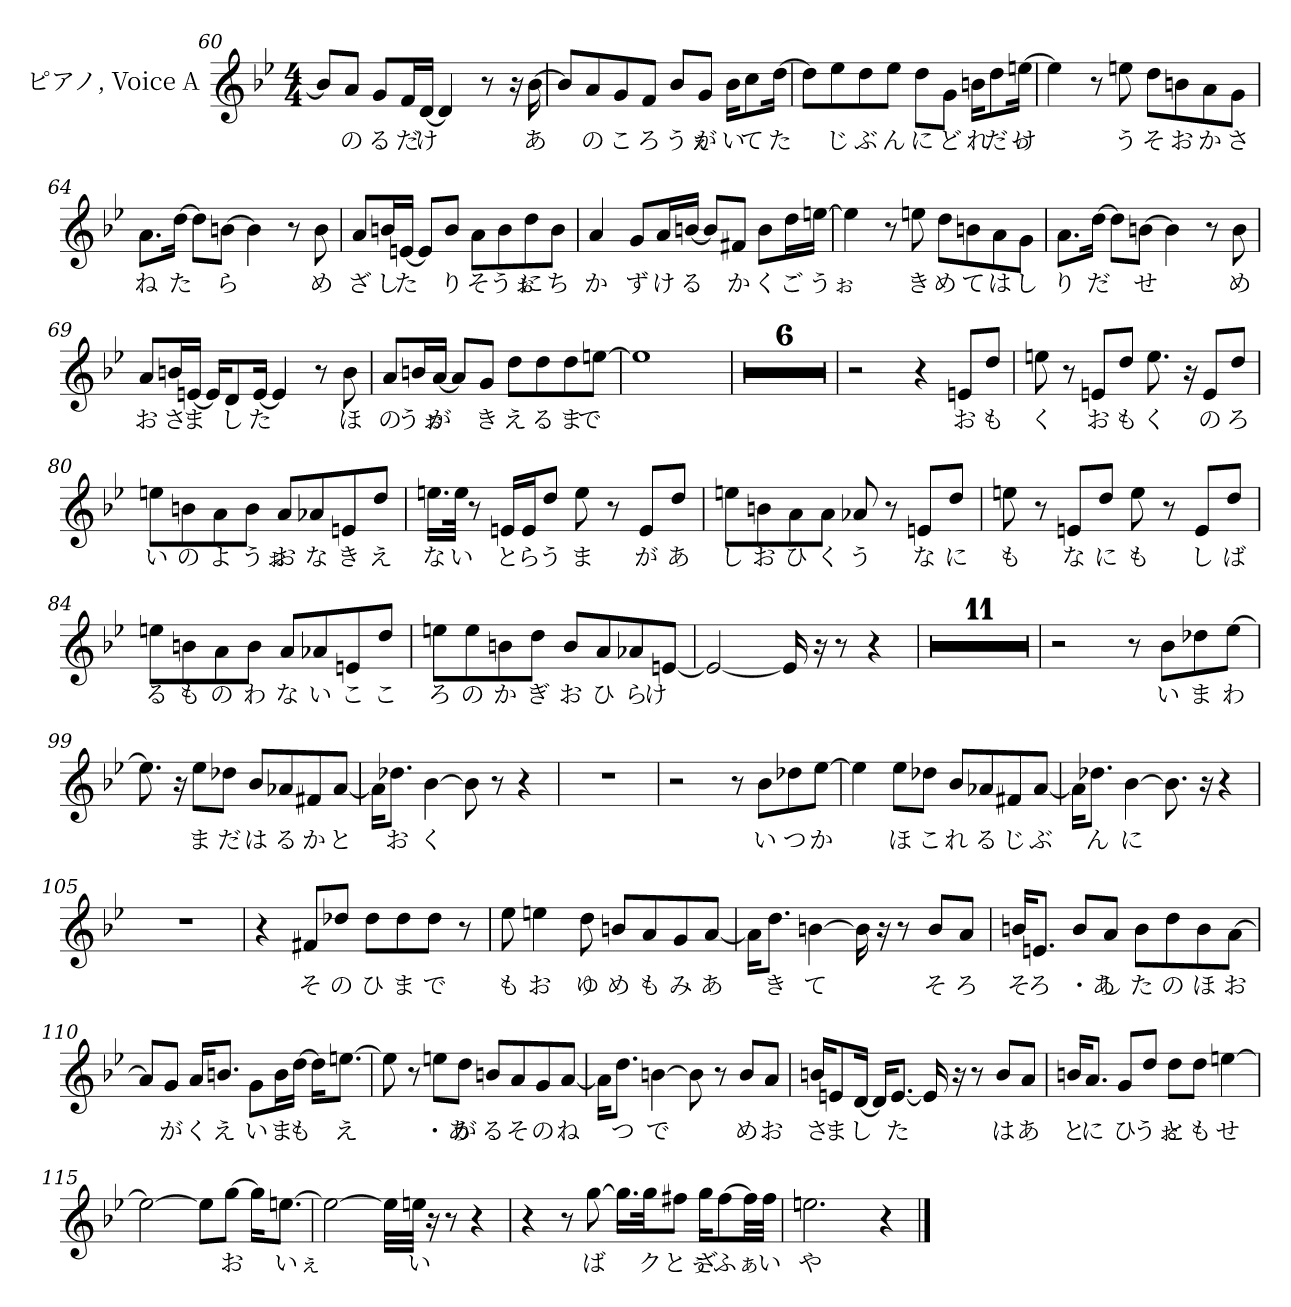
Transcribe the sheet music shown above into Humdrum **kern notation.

**kern	**text
*part1	*part1
*staff1	*staff1
*I"ピアノ, Voice A	*
!!LO:LB:g=z
*clefG2	*
*k[b-e-]	*
*M4/4	*
=60	=60
8b-/L]	.
!	!LO:LY:b
8a/J	の
!	!LO:LY:b
8g/L	る
!	!LO:LY:b
16f/L	だ
!	!LO:LY:b
[16d/JJ	け
4d/]	.
8r	.
16r	.
!	!LO:LY:b
[16b-\	あ
=61	=61
8b-/L]	.
!	!LO:LY:b
8a/	の
!	!LO:LY:b
8g/	こ
!	!LO:LY:b
8f/J	ろ
!	!LO:LY:b
8b-/L	うぇ
!	!LO:LY:b
8g/J	が
!	!LO:LY:b
16b-\KL	い
!	!LO:LY:b
8cc\	て
!	!LO:LY:b
[16dd\Jk	た
=62	=62
8dd\L]	.
!	!LO:LY:b
8ee-\	じ
!	!LO:LY:b
8dd\	ぶ
!	!LO:LY:b
8ee-\J	ん
!	!LO:LY:b
8dd\L	に
!	!LO:LY:b
8g\J	ど
!	!LO:LY:b
16bn\KL	れ
!	!LO:LY:b
8dd\	だっ
!	!LO:LY:b
[16een\Jk	け
=63	=63
4ee\]	.
8r	.
!	!LO:LY:b
8een\	う
!	!LO:LY:b
8dd\L	そ
!	!LO:LY:b
8bn\	お
!	!LO:LY:b
8a\	か
!	!LO:LY:b
8g\J	さ
!!LO:PB:g=z
=64	=64
!	!LO:LY:b
8.a\L	ね
!	!LO:LY:b
[16dd\Jk	た
8dd\L]	.
!	!LO:LY:b
[8bn\J	ら
4b\]	.
8r	.
!	!LO:LY:b
8b\	め
=65	=65
!	!LO:LY:b
8a/L	ざ
!	!LO:LY:b
16bn/L	し
!	!LO:LY:b
[16en/JJ	た
8e/L]	.
!	!LO:LY:b
8b/J	り
!	!LO:LY:b
8a\L	そ
!	!LO:LY:b
8b\	うぉ
!	!LO:LY:b
8dd\	に
!	!LO:LY:b
8b\J	ち
=66	=66
!	!LO:LY:b
4a/	か
!	!LO:LY:b
8g/L	ず
!	!LO:LY:b
16a/L	け
!	!LO:LY:b
[16bn/JJ	る
8b/L]	.
!	!LO:LY:b
8f#X/J	か
!	!LO:LY:b
8b\L	く
!	!LO:LY:b
16dd\L	ご
!	!LO:LY:b
[16een\JJ	うぉ
=67	=67
4ee\]	.
8r	.
!	!LO:LY:b
8een\	き
!	!LO:LY:b
8dd\L	め
!	!LO:LY:b
8bn\	て
!	!LO:LY:b
8a\	は
!	!LO:LY:b
8g\J	し
!!LO:LB:g=z
=68	=68
!	!LO:LY:b
8.a\L	り
!	!LO:LY:b
[16dd\Jk	だ
8dd\L]	.
!	!LO:LY:b
[8bn\J	せ
4b\]	.
8r	.
!	!LO:LY:b
8b\	め
=69	=69
!	!LO:LY:b
8a/L	お
!	!LO:LY:b
16bn/L	さ
!	!LO:LY:b
[16en/JJ	ま
16e/KL]	.
!	!LO:LY:b
8d/	し
!	!LO:LY:b
[16e/Jk	た
4e/]	.
8r	.
!	!LO:LY:b
8b\	ほ
=70	=70
!	!LO:LY:b
8a/L	の
!	!LO:LY:b
16bn/L	うぉ
!	!LO:LY:b
[16a/JJ	が
8a/L]	.
!	!LO:LY:b
8g/J	き
!	!LO:LY:b
8dd\L	え
!	!LO:LY:b
8dd\	る
!	!LO:LY:b
8dd\	ま
!	!LO:LY:b
[8een\J	で
=71	=71
1ee]	.
=72	=72
1r	.
=73	=73
1r	.
=74	=74
1r	.
=75	=75
1r	.
=76	=76
1r	.
!!LO:LB:g=z
=77	=77
1r	.
=78	=78
2r	.
4r	.
!	!LO:LY:b
8en/L	お
!	!LO:LY:b
8dd/J	も
=79	=79
!	!LO:LY:b
8een\	く
8r	.
!	!LO:LY:b
8en/L	お
!	!LO:LY:b
8dd/J	も
!	!LO:LY:b
8.ee\	く
16r	.
!	!LO:LY:b
8e/L	の
!	!LO:LY:b
8dd/J	ろ
=80	=80
!	!LO:LY:b
8een\L	い
!	!LO:LY:b
8bn\	の
!	!LO:LY:b
8a\	よ
!	!LO:LY:b
8b\J	うぉ
!	!LO:LY:b
8a/L	お
!	!LO:LY:b
8a-X/	な
!	!LO:LY:b
8en/	き
!	!LO:LY:b
8dd/J	え
=81	=81
!	!LO:LY:b
16.een\LL	な
!	!LO:LY:b
32ee\JJk	い
8r	.
!	!LO:LY:b
16en/LL	と
!	!LO:LY:b
16e/J	ら
!	!LO:LY:b
8dd/J	う
!	!LO:LY:b
8ee\	ま
8r	.
!	!LO:LY:b
8e/L	が
!	!LO:LY:b
8dd/J	あ
!!LO:LB:g=z
=82	=82
!	!LO:LY:b
8een\L	し
!	!LO:LY:b
8bn\	お
!	!LO:LY:b
8a\	ひ
!	!LO:LY:b
8a\J	く
!	!LO:LY:b
8a-X/	う
8r	.
!	!LO:LY:b
8en/L	な
!	!LO:LY:b
8dd/J	に
=83	=83
!	!LO:LY:b
8een\	も
8r	.
!	!LO:LY:b
8en/L	な
!	!LO:LY:b
8dd/J	に
!	!LO:LY:b
8ee\	も
8r	.
!	!LO:LY:b
8e/L	し
!	!LO:LY:b
8dd/J	ば
=84	=84
!	!LO:LY:b
8een\L	る
!	!LO:LY:b
8bn\	も
!	!LO:LY:b
8a\	の
!	!LO:LY:b
8b\J	わ
!	!LO:LY:b
8a/L	な
!	!LO:LY:b
8a-X/	い
!	!LO:LY:b
8en/	こ
!	!LO:LY:b
8dd/J	こ
=85	=85
!	!LO:LY:b
8een\L	ろ
!	!LO:LY:b
8ee\	の
!	!LO:LY:b
8bn\	か
!	!LO:LY:b
8dd\J	ぎ
!	!LO:LY:b
8b/L	お
!	!LO:LY:b
8a/	ひ
!	!LO:LY:b
8a-X/	ら
!	!LO:LY:b
[8en/J	け
!!LO:LB:g=z
=86	=86
2e/_	.
16e/]	.
16r	.
8r	.
4r	.
=87	=87
1r	.
=88	=88
1r	.
=89	=89
1r	.
=90	=90
1r	.
=91	=91
1r	.
=92	=92
1r	.
=93	=93
1r	.
=94	=94
1r	.
=95	=95
1r	.
=96	=96
1r	.
=97	=97
1r	.
=98	=98
2r	.
8r	.
!	!LO:LY:b
8b-\L	い
!	!LO:LY:b
8dd-X\	ま
!	!LO:LY:b
[8ee-\J	わ
!!LO:LB:g=z
=99	=99
8.ee-\]	.
16r	.
!	!LO:LY:b
8ee-\L	ま
!	!LO:LY:b
8dd-X\J	だ
!	!LO:LY:b
8b-/L	は
!	!LO:LY:b
8a-X/	る
!	!LO:LY:b
8f#X/	か
!	!LO:LY:b
[8a-/J	と
=100	=100
16a-\KL]	.
!	!LO:LY:b
8.dd-X\J	お
!	!LO:LY:b
[4b-\	く
8b-\]	.
8r	.
4r	.
=101	=101
1r	.
=102	=102
2r	.
8r	.
!	!LO:LY:b
8b-\L	い
!	!LO:LY:b
8dd-X\	つ
!	!LO:LY:b
[8ee-\J	か
=103	=103
4ee-\]	.
!	!LO:LY:b
8ee-\L	ほ
!	!LO:LY:b
8dd-X\J	こ
!	!LO:LY:b
8b-/L	れ
!	!LO:LY:b
8a-X/	る
!	!LO:LY:b
8f#X/	じ
!	!LO:LY:b
[8a-/J	ぶ
=104	=104
16a-\KL]	.
!	!LO:LY:b
8.dd-X\J	ん
!	!LO:LY:b
[4b-\	に
8.b-\]	.
16r	.
4r	.
!!LO:LB:g=z
=105	=105
1r	.
=106	=106
4r	.
!	!LO:LY:b
8f#X/L	そ
!	!LO:LY:b
8dd-X/J	の
!	!LO:LY:b
8dd-\L	ひ
!	!LO:LY:b
8dd-\	ま
!	!LO:LY:b
8dd-\J	で
8r	.
=107	=107
!	!LO:LY:b
8ee-\	も
!	!LO:LY:b
4een\	お
!	!LO:LY:b
8dd\	ゆ
!	!LO:LY:b
8bn/L	め
!	!LO:LY:b
8a/	も
!	!LO:LY:b
8g/	み
!	!LO:LY:b
[8a/J	あ
=108	=108
16a\KL]	.
!	!LO:LY:b
8.dd\J	き
!	!LO:LY:b
[4bn\	て
16b\]	.
16r	.
8r	.
!	!LO:LY:b
8b/L	そ
!	!LO:LY:b
8a/J	ろ
=109	=109
!	!LO:LY:b
16bn/KL	そ
!	!LO:LY:b
8.en/J	ろ
!	!LO:LY:b
8b/L	・あ
!	!LO:LY:b
8a/J	し
!	!LO:LY:b
8b\L	た
!	!LO:LY:b
8dd\	の
!	!LO:LY:b
8b\	ほ
!	!LO:LY:b
[8a\J	お
!!LO:LB:g=z
=110	=110
8a/L]	.
!	!LO:LY:b
8g/J	が
!	!LO:LY:b
16a/KL	く
!	!LO:LY:b
8.bn/J	え
!	!LO:LY:b
8g\L	い
!	!LO:LY:b
16b\L	ま
!	!LO:LY:b
[16dd\JJ	も
16dd\KL]	.
!	!LO:LY:b
[8.een\J	え
=111	=111
8ee\]	.
8r	.
!	!LO:LY:b
8een\L	・あ
!	!LO:LY:b
8dd\J	が
!	!LO:LY:b
8bn/L	る
!	!LO:LY:b
8a/	そ
!	!LO:LY:b
8g/	の
!	!LO:LY:b
[8a/J	ね
=112	=112
16a\KL]	.
!	!LO:LY:b
8.dd\J	つ
!	!LO:LY:b
[4bn\	で
8b\]	.
8r	.
!	!LO:LY:b
8b/L	め
!	!LO:LY:b
8a/J	お
=113	=113
!	!LO:LY:b
16bn/KL	さ
!	!LO:LY:b
8en/	ま
!	!LO:LY:b
[16d/Jk	し
16d/KL]	.
!	!LO:LY:b
[8.e/J	た
16e/]	.
16r	.
8r	.
!	!LO:LY:b
8b/L	は
!	!LO:LY:b
8a/J	あ
!!LO:LB:g=z
=114	=114
!	!LO:LY:b
16bn/KL	と
!	!LO:LY:b
8.a/J	に
!	!LO:LY:b
8g/L	ひ
!	!LO:LY:b
8dd/J	うぉ
!	!LO:LY:b
8dd\L	と
!	!LO:LY:b
8dd\J	も
!	!LO:LY:b
[4een\	せ
=115	=115
2ee\_	.
8ee\L]	.
!	!LO:LY:b
[8gg\J	お
16gg\KL]	.
!	!LO:LY:b
[8.een\J	いぇ
=116	=116
2ee\_	.
32ee\LLL]	.
!	!LO:LY:b
32een\JJJ	い
16r	.
8r	.
4r	.
=117	=117
4r	.
8r	.
!	!LO:LY:b
[8gg\	ば
16.gg\LL]	.
!	!LO:LY:b
32gg\JK	ク
!	!LO:LY:b
8ff#X\J	とぅ
!	!LO:LY:b
16gg\KL	ざ
!	!LO:LY:b
[8ff#\	ふぁ
32ff#\LL]	.
!	!LO:LY:b
32ff#\JJJ	い
=118	=118
!	!LO:LY:b
2.een\	や
4r	.
==	==
*-	*-
